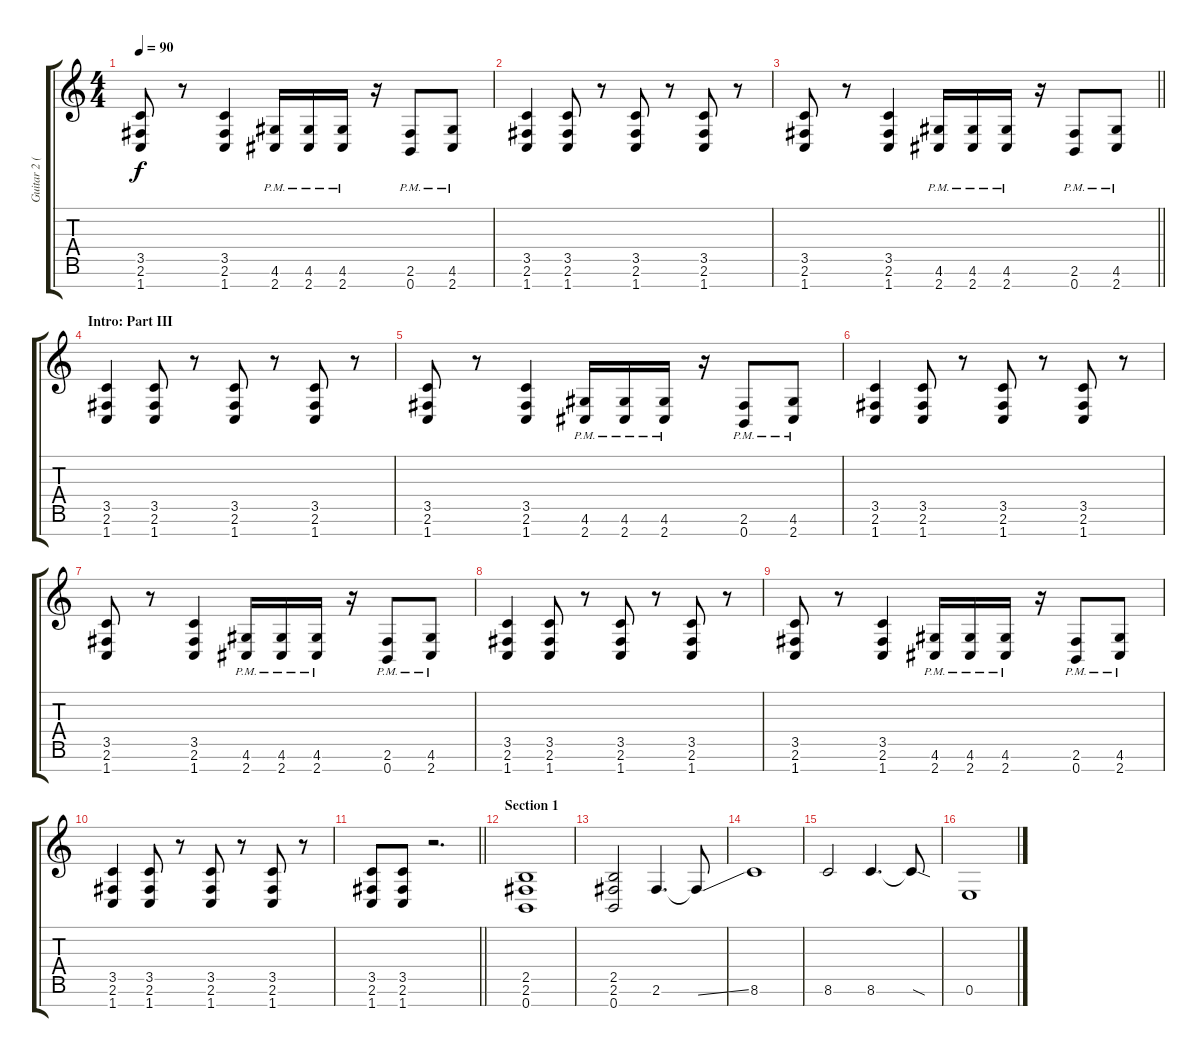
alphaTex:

\track ("Guitar 2 (Distortion)" "Guitar 2 (") {instrument distortionguitar}
\staff {score tabs}
\tuning (E4 B3 G3 D3 A2 E2 B1) {hide}
\ts (4 4)
\tempo 90
\clef g2
\ks c
(3.5 2.6 1.7).8{dy f} r.8 (3.5 2.6 1.7).4 (4.6{pm} 2.7{pm}).16 (4.6{pm} 2.7{pm}).16 (4.6{pm} 2.7{pm}).16 r.16 (2.6{pm} 0.7{pm}).8 (4.6{pm} 2.7{pm}).8 |
(3.5 2.6 1.7).4 (3.5 2.6 1.7).8 r.8 (3.5 2.6 1.7).8 r.8 (3.5 2.6 1.7).8 r.8 |
\barLineRight lightlight
(3.5 2.6 1.7).8 r.8 (3.5 2.6 1.7).4 (4.6{pm} 2.7{pm}).16 (4.6{pm} 2.7{pm}).16 (4.6{pm} 2.7{pm}).16 r.16 (2.6{pm} 0.7{pm}).8 (4.6{pm} 2.7{pm}).8 |
\section ("" "Intro: Part III")
(3.5 2.6 1.7).4 (3.5 2.6 1.7).8 r.8 (3.5 2.6 1.7).8 r.8 (3.5 2.6 1.7).8 r.8 |
(3.5 2.6 1.7).8 r.8 (3.5 2.6 1.7).4 (4.6{pm} 2.7{pm}).16 (4.6{pm} 2.7{pm}).16 (4.6{pm} 2.7{pm}).16 r.16 (2.6{pm} 0.7{pm}).8 (4.6{pm} 2.7{pm}).8 |
(3.5 2.6 1.7).4 (3.5 2.6 1.7).8 r.8 (3.5 2.6 1.7).8 r.8 (3.5 2.6 1.7).8 r.8 |
(3.5 2.6 1.7).8 r.8 (3.5 2.6 1.7).4 (4.6{pm} 2.7{pm}).16 (4.6{pm} 2.7{pm}).16 (4.6{pm} 2.7{pm}).16 r.16 (2.6{pm} 0.7{pm}).8 (4.6{pm} 2.7{pm}).8 |
(3.5 2.6 1.7).4 (3.5 2.6 1.7).8 r.8 (3.5 2.6 1.7).8 r.8 (3.5 2.6 1.7).8 r.8 |
(3.5 2.6 1.7).8 r.8 (3.5 2.6 1.7).4 (4.6{pm} 2.7{pm}).16 (4.6{pm} 2.7{pm}).16 (4.6{pm} 2.7{pm}).16 r.16 (2.6{pm} 0.7{pm}).8 (4.6{pm} 2.7{pm}).8 |
(3.5 2.6 1.7).4 (3.5 2.6 1.7).8 r.8 (3.5 2.6 1.7).8 r.8 (3.5 2.6 1.7).8 r.8 |
\barLineRight lightlight
(3.5 2.6 1.7).8 (3.5 2.6 1.7).8 r.2{d} |
\section ("" "Section 1")
(2.5 2.6 0.7).1 |
(2.5 2.6 0.7).2 2.6.4{d} 2.6{ss t}.8 |
8.6.1 |
8.6.2 8.6.4{d} 8.6{sod t}.8 |
0.6.1
